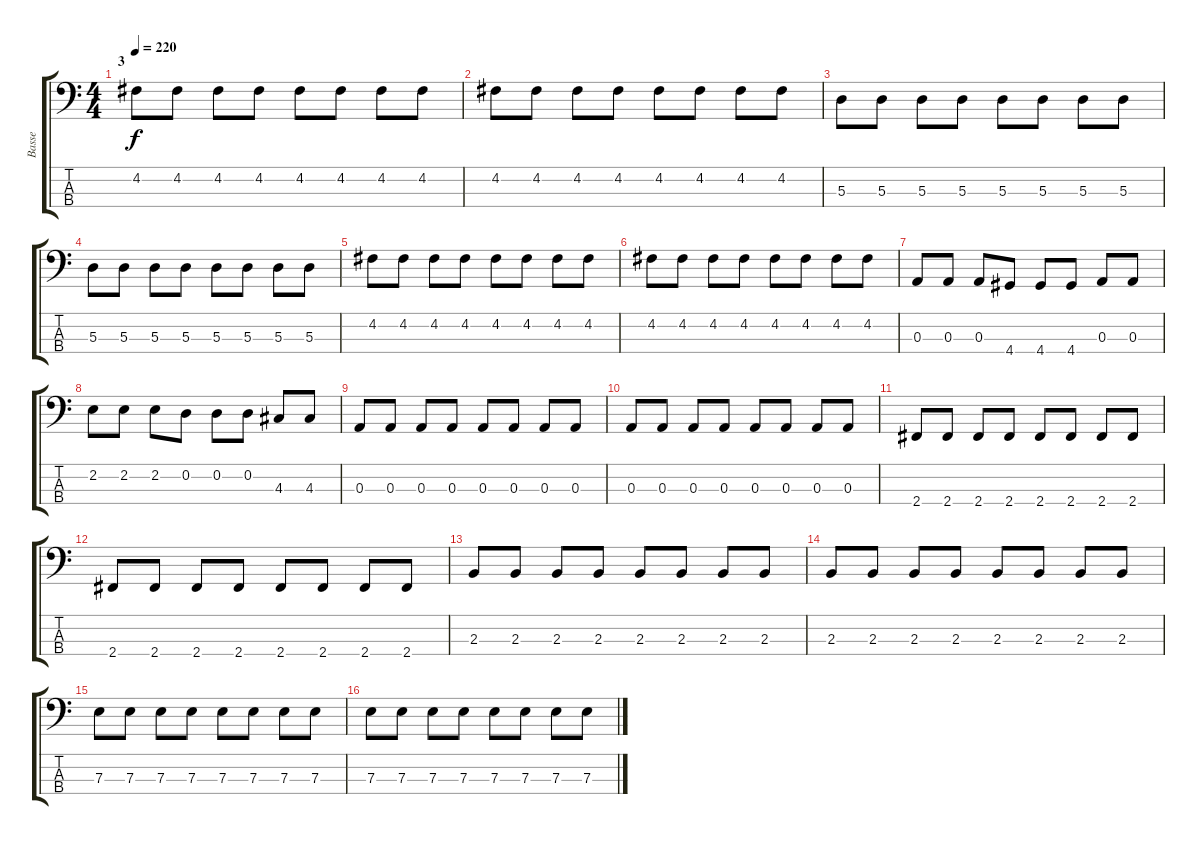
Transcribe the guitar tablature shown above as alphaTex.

\track ("Basse" "Basse") {instrument electricbassfinger}
\staff {score tabs}
\tuning (G2 D2 A1 E1) {hide}
\ts (4 4)
\section ("" "3")
\tempo 220
\clef f4
\ks c
4.2.8{dy f} 4.2.8 4.2.8 4.2.8 4.2.8 4.2.8 4.2.8 4.2.8 |
4.2.8 4.2.8 4.2.8 4.2.8 4.2.8 4.2.8 4.2.8 4.2.8 |
5.3.8 5.3.8 5.3.8 5.3.8 5.3.8 5.3.8 5.3.8 5.3.8 |
5.3.8 5.3.8 5.3.8 5.3.8 5.3.8 5.3.8 5.3.8 5.3.8 |
4.2.8 4.2.8 4.2.8 4.2.8 4.2.8 4.2.8 4.2.8 4.2.8 |
4.2.8 4.2.8 4.2.8 4.2.8 4.2.8 4.2.8 4.2.8 4.2.8 |
0.3.8 0.3.8 0.3.8 4.4.8 4.4.8 4.4.8 0.3.8 0.3.8 |
2.2.8 2.2.8 2.2.8 0.2.8 0.2.8 0.2.8 4.3.8 4.3.8 |
0.3.8 0.3.8 0.3.8 0.3.8 0.3.8 0.3.8 0.3.8 0.3.8 |
0.3.8 0.3.8 0.3.8 0.3.8 0.3.8 0.3.8 0.3.8 0.3.8 |
2.4.8 2.4.8 2.4.8 2.4.8 2.4.8 2.4.8 2.4.8 2.4.8 |
2.4.8 2.4.8 2.4.8 2.4.8 2.4.8 2.4.8 2.4.8 2.4.8 |
2.3.8 2.3.8 2.3.8 2.3.8 2.3.8 2.3.8 2.3.8 2.3.8 |
2.3.8 2.3.8 2.3.8 2.3.8 2.3.8 2.3.8 2.3.8 2.3.8 |
7.3.8 7.3.8 7.3.8 7.3.8 7.3.8 7.3.8 7.3.8 7.3.8 |
7.3.8 7.3.8 7.3.8 7.3.8 7.3.8 7.3.8 7.3.8 7.3.8
